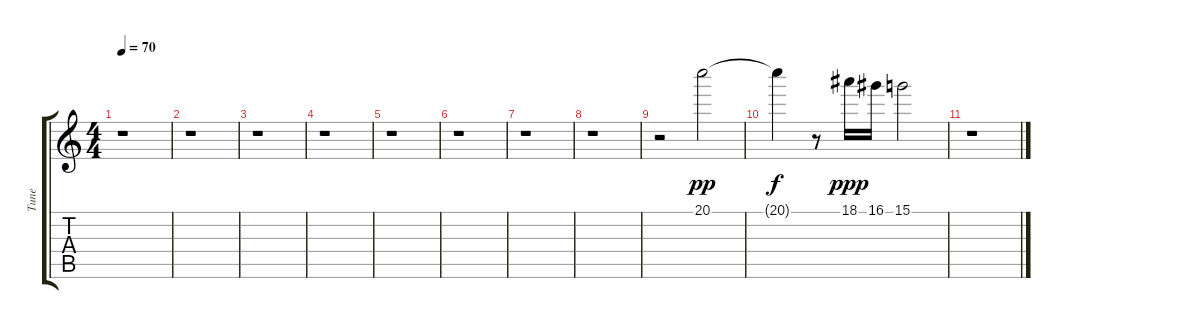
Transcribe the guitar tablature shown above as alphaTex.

\track ("Tune" "Tune") {instrument overdrivenguitar}
\staff {score tabs}
\tuning (E4 B3 G3 D3 A2 E2) {hide}
\ts (4 4)
\tempo 70
\clef g2
\ks c
r.1{dy f} |
r.1 |
r.1 |
r.1 |
r.1 |
r.1 |
r.1 |
r.1 |
r.2 20.1.2{dy pp} |
20.1{t}.4{dy f} r.8 18.1.16{dy ppp} 16.1.16 15.1.2 |
r.1
